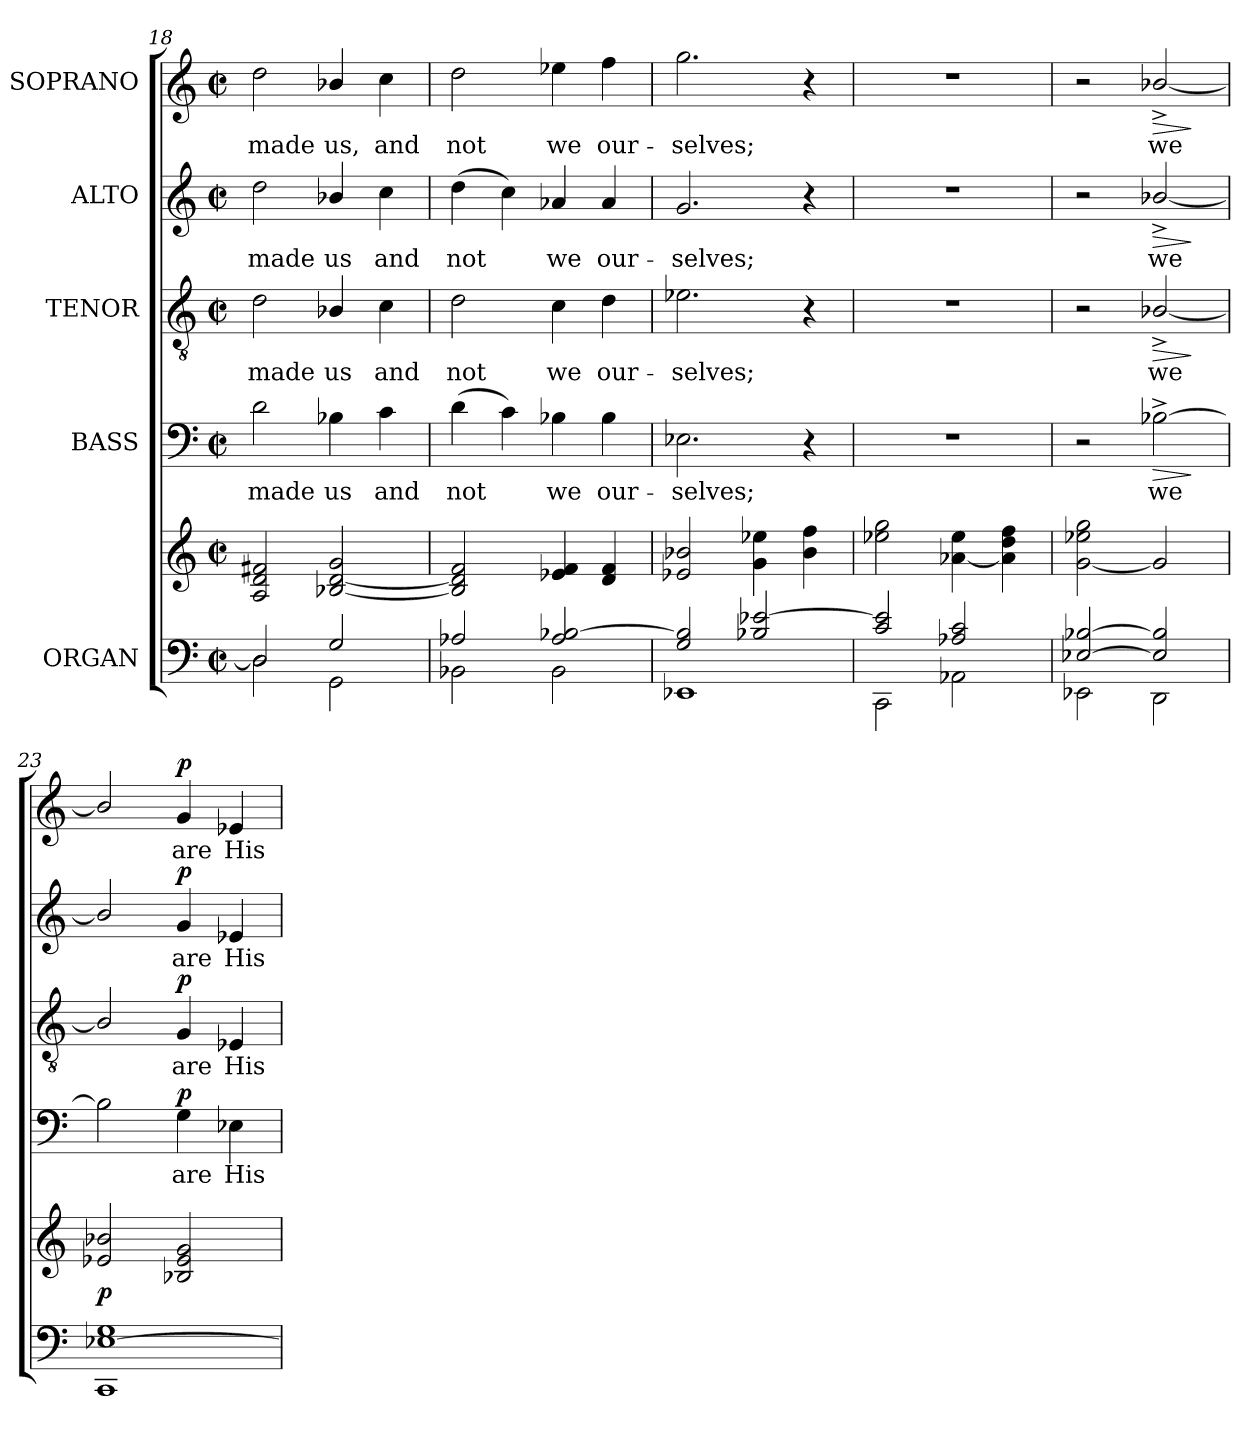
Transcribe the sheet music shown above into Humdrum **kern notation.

**kern	**kern	**dynam	**kern	**text	**dynam	**kern	**text	**dynam	**kern	**text	**dynam	**kern	**text	**dynam
*part5	*part5	*part5	*part4	*part4	*part4	*part3	*part3	*part3	*part2	*part2	*part2	*part1	*part1	*part1
*staff6	*staff5	*staff5/6	*staff4	*staff4	*staff4	*staff3	*staff3	*staff3	*staff2	*staff2	*staff2	*staff1	*staff1	*staff1
*I"ORGAN	*	*	*I"BASS	*	*	*I"TENOR	*	*	*I"ALTO	*	*	*I"SOPRANO	*	*
*clefF4	*clefG2	*	*clefF4	*	*	*clefGv2	*	*	*clefG2	*	*	*clefG2	*	*
*	*	*	*	*	*	*ITrd7c12	*	*	*	*	*	*	*	*
*k[]	*k[]	*	*k[]	*	*	*k[]	*	*	*k[]	*	*	*k[]	*	*
*C:	*C:	*	*C:	*	*	*C:	*	*	*C:	*	*	*C:	*	*
*M2/2	*M2/2	*	*M2/2	*	*	*M2/2	*	*	*M2/2	*	*	*M2/2	*	*
*met(c|)	*met(c|)	*	*met(c|)	*	*	*met(c|)	*	*	*met(c|)	*	*	*met(c|)	*	*
=18	=18	=18	=18	=18	=18	=18	=18	=18	=18	=18	=18	=18	=18	=18
*^	*	*	*	*	*	*	*	*	*	*	*	*	*	*
!	!	!	!	!	!LO:LY:b:color=#000000	!	!	!	!	!	!	!	!	!	!
!	!	!	!	!	!	!	!	!LO:LY:b:color=#000000	!	!	!	!	!	!	!
!	!	!	!	!	!	!	!	!	!	!	!LO:LY:b:color=#000000	!	!	!	!
!	!	!	!	!	!	!	!	!	!	!	!	!	!	!LO:LY:b:color=#000000	!
2Di/]	2Di\	2Ai/ 2di 2f#Xi	.	2di\	made	.	2Di\	made	.	2ddi\	made	.	2ddi\	made	.
!	!	!	!	!	!LO:LY:b:color=#000000	!	!	!	!	!	!	!	!	!	!
!	!	!	!	!	!	!	!	!LO:LY:b:color=#000000	!	!	!	!	!	!	!
!	!	!	!	!	!	!	!	!	!	!	!LO:LY:b:color=#000000	!	!	!	!
!	!	!	!	!	!	!	!	!	!	!	!	!	!	!LO:LY:b:color=#000000	!
2Gi/	2GGi\	[2B-i/ [2di 2gi	.	4B-i\	us	.	4BB-i/	us	.	4b-i/	us	.	4b-i/	us,	.
!	!	!	!	!	!LO:LY:b:color=#000000	!	!	!	!	!	!	!	!	!	!
!	!	!	!	!	!	!	!	!LO:LY:b:color=#000000	!	!	!	!	!	!	!
!	!	!	!	!	!	!	!	!	!	!	!LO:LY:b:color=#000000	!	!	!	!
!	!	!	!	!	!	!	!	!	!	!	!	!	!	!LO:LY:b:color=#000000	!
.	.	.	.	4ci\	and	.	4Ci\	and	.	4cci\	and	.	4cci\	and	.
=19	=19	=19	=19	=19	=19	=19	=19	=19	=19	=19	=19	=19	=19	=19	=19
!	!	!	!	!	!LO:LY:b:color=#000000	!	!	!	!	!	!	!	!	!	!
!	!	!	!	!	!	!	!	!LO:LY:b:color=#000000	!	!	!	!	!	!	!
!	!	!	!	!	!	!	!	!	!	!	!LO:LY:b:color=#000000	!	!	!	!
!	!	!	!	!	!	!	!	!	!	!	!	!	!	!LO:LY:b:color=#000000	!
2A-Xi/	2BB-i\	2B-i/] 2di] 2fi	.	(4di\	not	.	2Di\	not	.	(4ddi\	not	.	2ddi\	not	.
.	.	.	.	4ci\)	.	.	.	.	.	4cci\)	.	.	.	.	.
!	!	!	!	!	!LO:LY:b:color=#000000	!	!	!	!	!	!	!	!	!	!
!	!	!	!	!	!	!	!	!LO:LY:b:color=#000000	!	!	!	!	!	!	!
!	!	!	!	!	!	!	!	!	!	!	!LO:LY:b:color=#000000	!	!	!	!
!	!	!	!	!	!	!	!	!	!	!	!	!	!	!LO:LY:b:color=#000000	!
2A-i/ [2B-i	2BB-i\	4e-i/ 4fi	.	4B-i\	we	.	4Ci\	we	.	4a-Xi/	we	.	4ee-i\	we	.
!	!	!	!	!	!LO:LY:b:color=#000000	!	!	!	!	!	!	!	!	!	!
!	!	!	!	!	!	!	!	!LO:LY:b:color=#000000	!	!	!	!	!	!	!
!	!	!	!	!	!	!	!	!	!	!	!LO:LY:b:color=#000000	!	!	!	!
!	!	!	!	!	!	!	!	!	!	!	!	!	!	!LO:LY:b:color=#000000	!
.	.	4di/ 4fi	.	4B-i\	our-	.	4Di\	our-	.	4a-i/	our-	.	4ffi\	our-	.
=20	=20	=20	=20	=20	=20	=20	=20	=20	=20	=20	=20	=20	=20	=20	=20
!	!	!	!	!	!LO:LY:b:color=#000000	!	!	!	!	!	!	!	!	!	!
!	!	!	!	!	!	!	!	!LO:LY:b:color=#000000	!	!	!	!	!	!	!
!	!	!	!	!	!	!	!	!	!	!	!LO:LY:b:color=#000000	!	!	!	!
!	!	!	!	!	!	!	!	!	!	!	!	!	!	!LO:LY:b:color=#000000	!
2Gi/ 2B-i]	1EE-i	2e-i/ 2b-i	.	2.E-i\	-selves;	.	2.E-i\	-selves;	.	2.gi/	-selves;	.	2.ggi\	-selves;	.
2B-i/ [2e-i	.	4gi\ 4ee-i	.	.	.	.	.	.	.	.	.	.	.	.	.
.	.	4b-i\ 4ffi	.	4r	.	.	4r	.	.	4r	.	.	4r	.	.
!!LO:LB:g=z
=21	=21	=21	=21	=21	=21	=21	=21	=21	=21	=21	=21	=21	=21	=21	=21
2ci/ 2e-i]	2CCi\	2ee-i\ 2ggi	.	1r	.	.	1r	.	.	1r	.	.	1r	.	.
2A-Xi/ 2ci	2AA-Xi\	[4a-Xi\ 4ee-i	.	.	.	.	.	.	.	.	.	.	.	.	.
.	.	4a-i\] 4ddi 4ffi	.	.	.	.	.	.	.	.	.	.	.	.	.
=22	=22	=22	=22	=22	=22	=22	=22	=22	=22	=22	=22	=22	=22	=22	=22
[2E-i/ [2B-i	2EE-i\	[2gi\ 2ee-i 2ggi	.	2r	.	.	2r	.	.	2r	.	.	2r	.	.
!	!	!	!	!	!LO:LY:b:color=#000000	!LO:HP:b	!	!	!	!	!	!	!	!	!
!	!	!	!	!	!	!	!	!LO:LY:b:color=#000000	!LO:HP:b	!	!	!	!	!	!
!	!	!	!	!	!	!	!	!	!	!	!LO:LY:b:color=#000000	!LO:HP:b	!	!	!
!	!	!	!	!	!	!	!	!	!	!	!	!	!	!LO:LY:b:color=#000000	!LO:HP:b
2E-i/] 2B-i]	2DDi\	2gi/]	.	[2B-^i\	we	>	[2BB-^i/	we	>	[2b-^i/	we	>	[2b-^i/	we	>
*v	*v	*	*	*	*	*	*	*	*	*	*	*	*	*	*
.	.	.	.	.	]	.	.	]	.	.	]	.	.	]
=23	=23	=23	=23	=23	=23	=23	=23	=23	=23	=23	=23	=23	=23	=23
*^	*	*	*	*	*	*	*	*	*	*	*	*	*	*
[1E-i 1Gi	1CCi	2e-i/ 2b-i	p	2B-i\]	.	.	2BB-i/]	.	.	2b-i/]	.	.	2b-i/]	.	.
!	!	!	!	!	!LO:LY:b:color=#000000	!	!	!	!	!	!	!	!	!	!
!	!	!	!	!	!	!	!	!LO:LY:b:color=#000000	!	!	!	!	!	!	!
!	!	!	!	!	!	!	!	!	!	!	!LO:LY:b:color=#000000	!	!	!	!
!	!	!	!	!	!	!	!	!	!	!	!	!	!	!LO:LY:b:color=#000000	!
.	.	2B-i/ 2e-i 2gi	.	4Gi\	are	p	4GGi/	are	p	4gi/	are	p	4gi/	are	p
!	!	!	!	!	!LO:LY:b:color=#000000	!	!	!	!	!	!	!	!	!	!
!	!	!	!	!	!	!	!	!LO:LY:b:color=#000000	!	!	!	!	!	!	!
!	!	!	!	!	!	!	!	!	!	!	!LO:LY:b:color=#000000	!	!	!	!
!	!	!	!	!	!	!	!	!	!	!	!	!	!	!LO:LY:b:color=#000000	!
.	.	.	.	4E-i\	His	.	4EE-i/	His	.	4e-i/	His	.	4e-i/	His	.
*v	*v	*	*	*	*	*	*	*	*	*	*	*	*	*	*
=	=	=	=	=	=	=	=	=	=	=	=	=	=	=
*-	*-	*-	*-	*-	*-	*-	*-	*-	*-	*-	*-	*-	*-	*-
